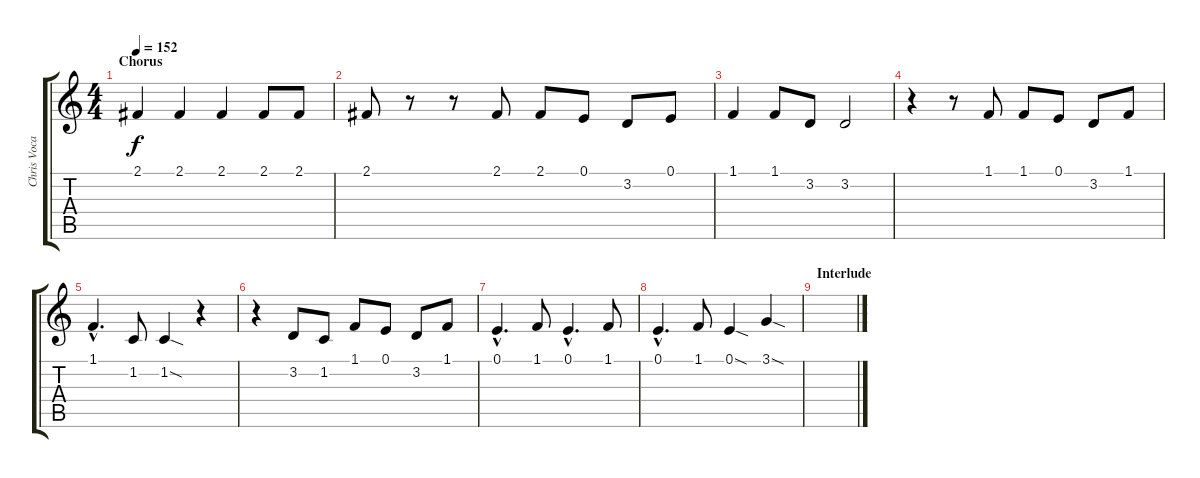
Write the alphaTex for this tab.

\track ("Chris Vocals" "Chris Voca") {instrument lead2sawtooth}
\staff {score tabs}
\tuning (E4 B3 G3 D3 A2 E2) {hide}
\ts (4 4)
\section ("" "Chorus")
\tempo 152
\clef g2
\ks c
2.1.4{dy f} 2.1.4 2.1.4 2.1.8 2.1.8 |
2.1.8 r.8 r.8 2.1.8 2.1.8 0.1.8 3.2.8 0.1.8 |
1.1.4 1.1.8 3.2.8 3.2.2 |
r.4 r.8 1.1.8 1.1.8 0.1.8 3.2.8 1.1.8 |
1.1{hac}.4{d} 1.2.8 1.2{sod}.4 r.4 |
r.4 3.2.8 1.2.8 1.1.8 0.1.8 3.2.8 1.1.8 |
0.1{hac}.4{d} 1.1.8 0.1{hac}.4{d} 1.1.8 |
0.1{hac}.4{d} 1.1.8 0.1{sod}.4 3.1{sod}.4 |
\section ("" "Interlude")
